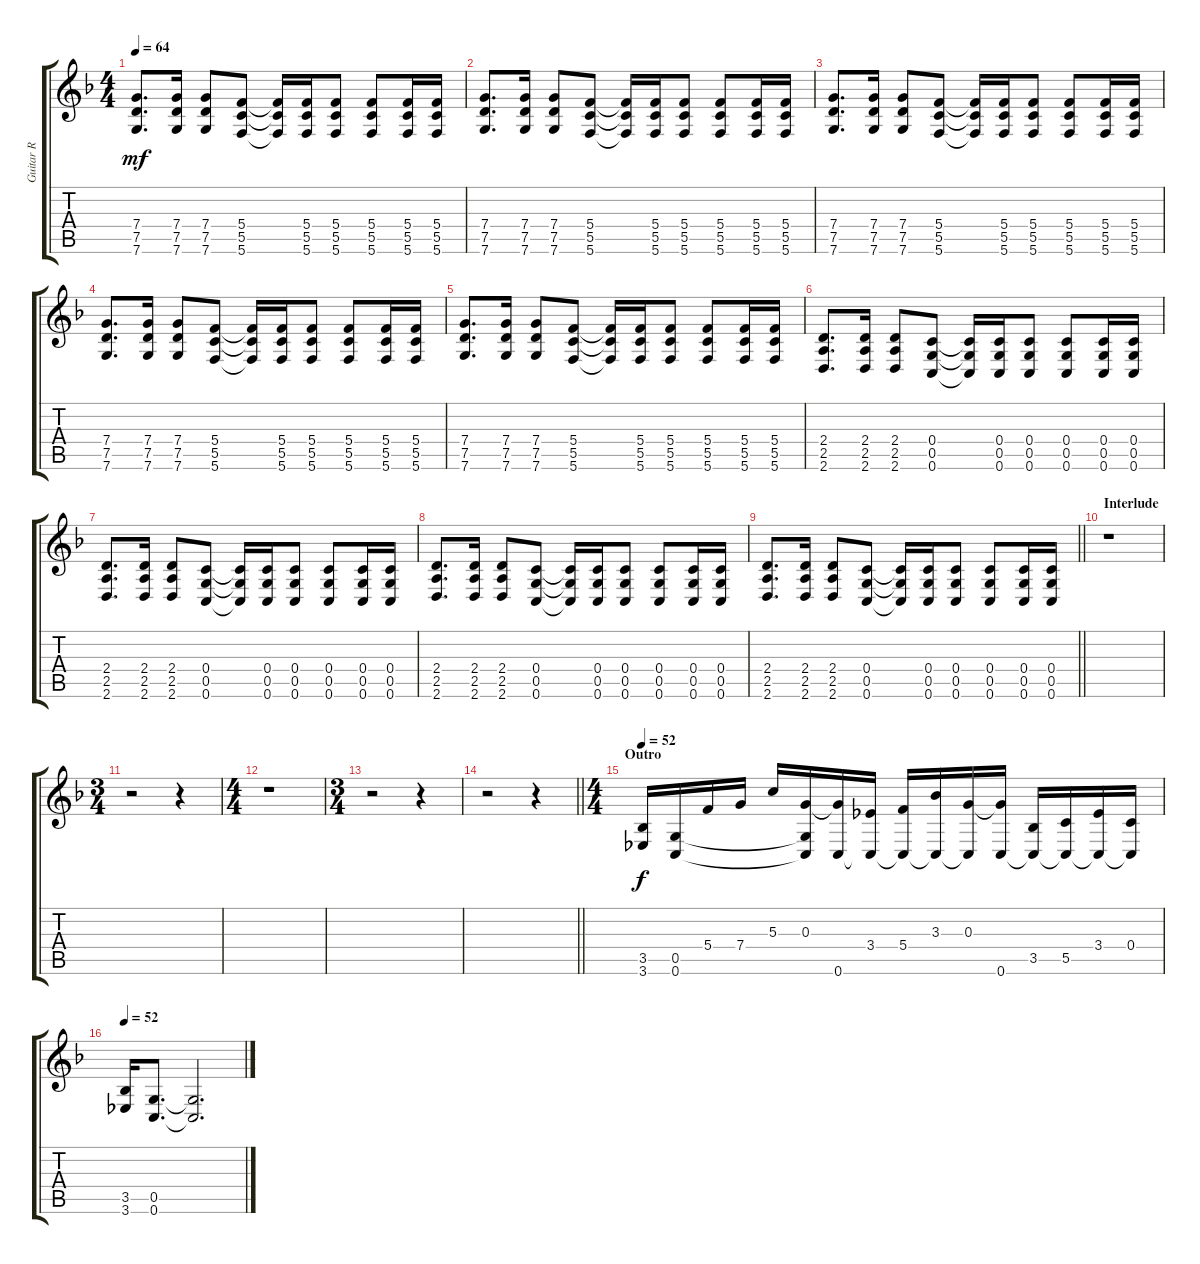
\track ("Guitar R" "Guitar R") {instrument overdrivenguitar}
\staff {score tabs}
\tuning (E4 B3 G3 C3 G2 C2) {hide}
\ts (4 4)
\tempo 64
\clef g2
\ks f
(7.4 7.5 7.6).8{d dy mf} (7.4 7.5 7.6).16 (7.4 7.5 7.6).8 (5.4 5.5 5.6).8 (5.4{t} 5.5{t} 5.6{t}).16 (5.4 5.5 5.6).16 (5.4 5.5 5.6).8 (5.4 5.5 5.6).8 (5.4 5.5 5.6).16 (5.4 5.5 5.6).16 |
(7.4 7.5 7.6).8{d} (7.4 7.5 7.6).16 (7.4 7.5 7.6).8 (5.4 5.5 5.6).8 (5.4{t} 5.5{t} 5.6{t}).16 (5.4 5.5 5.6).16 (5.4 5.5 5.6).8 (5.4 5.5 5.6).8 (5.4 5.5 5.6).16 (5.4 5.5 5.6).16 |
(7.4 7.5 7.6).8{d} (7.4 7.5 7.6).16 (7.4 7.5 7.6).8 (5.4 5.5 5.6).8 (5.4{t} 5.5{t} 5.6{t}).16 (5.4 5.5 5.6).16 (5.4 5.5 5.6).8 (5.4 5.5 5.6).8 (5.4 5.5 5.6).16 (5.4 5.5 5.6).16 |
(7.4 7.5 7.6).8{d} (7.4 7.5 7.6).16 (7.4 7.5 7.6).8 (5.4 5.5 5.6).8 (5.4{t} 5.5{t} 5.6{t}).16 (5.4 5.5 5.6).16 (5.4 5.5 5.6).8 (5.4 5.5 5.6).8 (5.4 5.5 5.6).16 (5.4 5.5 5.6).16 |
(7.4 7.5 7.6).8{d} (7.4 7.5 7.6).16 (7.4 7.5 7.6).8 (5.4 5.5 5.6).8 (5.4{t} 5.5{t} 5.6{t}).16 (5.4 5.5 5.6).16 (5.4 5.5 5.6).8 (5.4 5.5 5.6).8 (5.4 5.5 5.6).16 (5.4 5.5 5.6).16 |
(2.4 2.5 2.6).8{d} (2.4 2.5 2.6).16 (2.4 2.5 2.6).8 (0.4 0.5 0.6).8 (0.4{t} 0.5{t} 0.6{t}).16 (0.4 0.5 0.6).16 (0.4 0.5 0.6).8 (0.4 0.5 0.6).8 (0.4 0.5 0.6).16 (0.4 0.5 0.6).16 |
(2.4 2.5 2.6).8{d} (2.4 2.5 2.6).16 (2.4 2.5 2.6).8 (0.4 0.5 0.6).8 (0.4{t} 0.5{t} 0.6{t}).16 (0.4 0.5 0.6).16 (0.4 0.5 0.6).8 (0.4 0.5 0.6).8 (0.4 0.5 0.6).16 (0.4 0.5 0.6).16 |
(2.4 2.5 2.6).8{d} (2.4 2.5 2.6).16 (2.4 2.5 2.6).8 (0.4 0.5 0.6).8 (0.4{t} 0.5{t} 0.6{t}).16 (0.4 0.5 0.6).16 (0.4 0.5 0.6).8 (0.4 0.5 0.6).8 (0.4 0.5 0.6).16 (0.4 0.5 0.6).16 |
\barLineRight lightlight
(2.4 2.5 2.6).8{d} (2.4 2.5 2.6).16 (2.4 2.5 2.6).8 (0.4 0.5 0.6).8 (0.4{t} 0.5{t} 0.6{t}).16 (0.4 0.5 0.6).16 (0.4 0.5 0.6).8 (0.4 0.5 0.6).8 (0.4 0.5 0.6).16 (0.4 0.5 0.6).16 |
\section ("" "Interlude")
r.1 |
\ts (3 4)
r.2 r.4 |
\ts (4 4)
r.1 |
\ts (3 4)
r.2 r.4 |
\barLineRight lightlight
r.2 r.4 |
\ts (4 4)
\section ("" "Outro")
\tempo 52
(3.5 3.6).16{dy f} (0.5 0.6).16 5.4.16 7.4.16 5.3.16 (0.3 0.5{t} 0.6{t}).16 (0.3{t} 0.6).16 (3.4 0.6{t}).16 (5.4 0.6{t}).16 (3.3 0.6{t}).16 (0.3 0.6{t}).16 (0.3{t} 0.6).16 (3.5 0.6{t}).16 (5.5 0.6{t}).16 (3.4 0.6{t}).16 (0.4 0.6{t}).16 |
\tempo 74
\tempo 52
(3.5 3.6).16 (0.5 0.6).8{d} (0.5{t} 0.6{t}).2{d}
